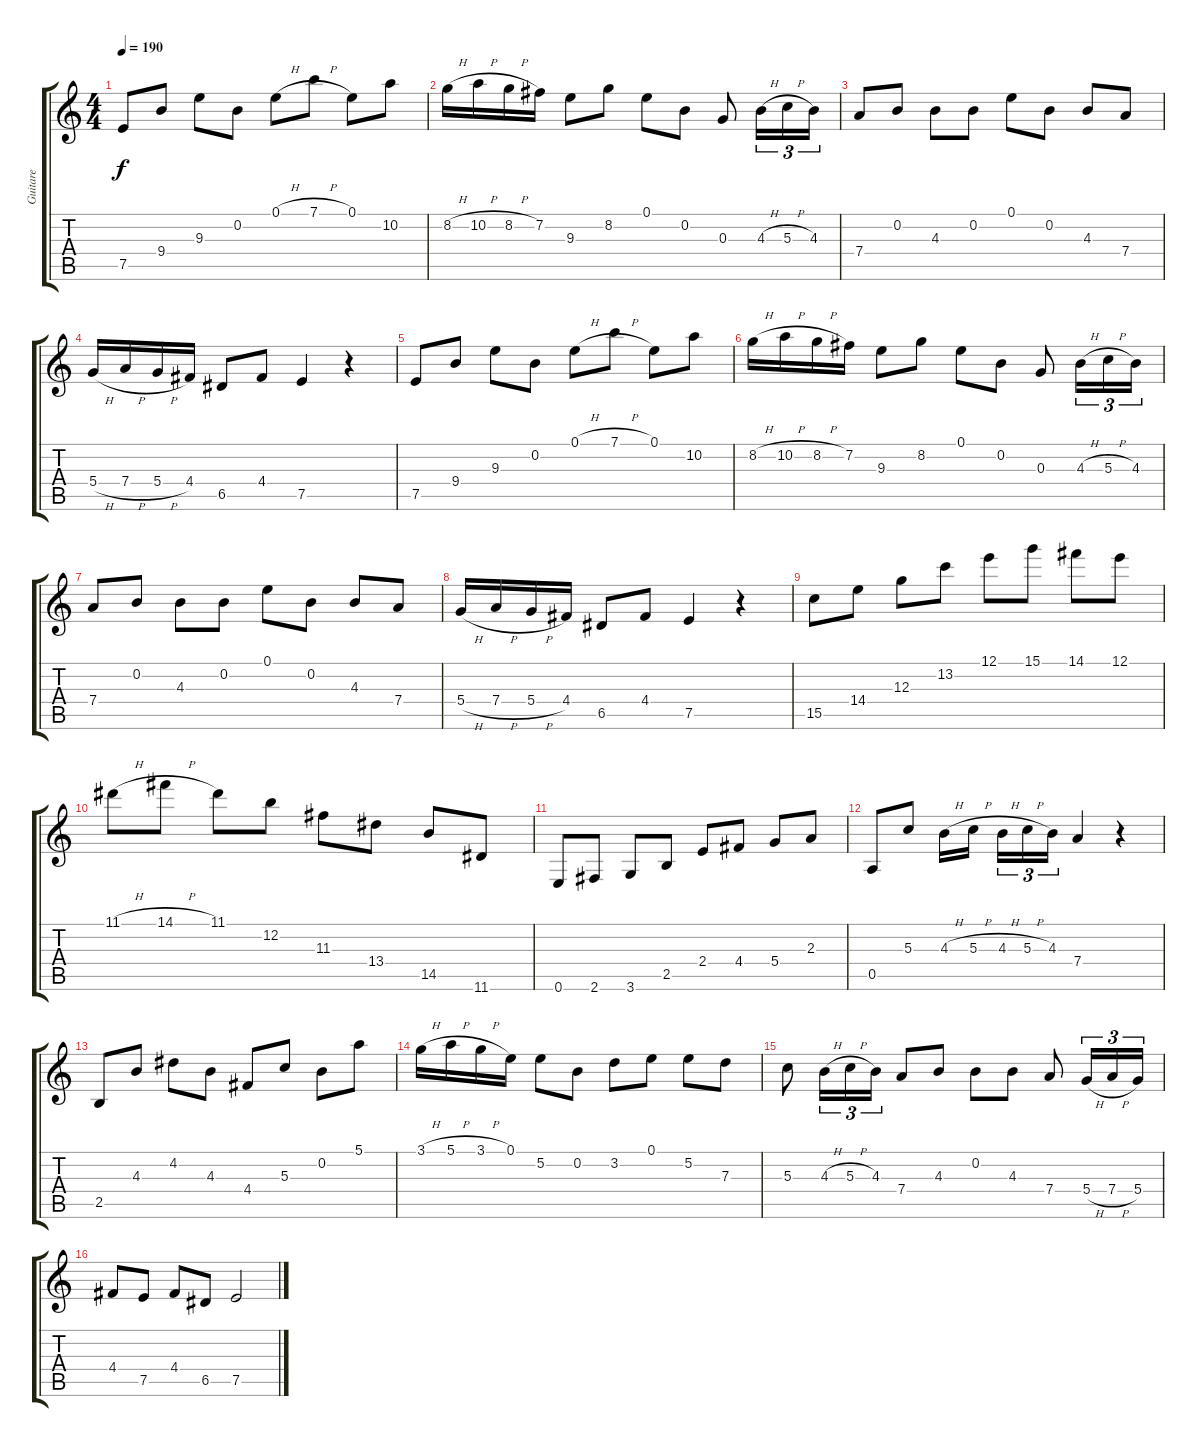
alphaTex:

\track ("Guitare" "Guitare") {instrument acousticguitarnylon}
\staff {score tabs}
\tuning (E4 B3 G3 D3 A2 E2) {hide}
\ts (4 4)
\tempo 190
\clef g2
\ks c
7.5.8{dy f instrument acousticguitarnylon} 9.4.8 9.3.8 0.2.8 0.1{h}.8 7.1{h}.8 0.1.8 10.2.8 |
8.2{h}.16 10.2{h}.16 8.2{h}.16 7.2.16 9.3.8 8.2.8 0.1.8 0.2.8 0.3.8 4.3{h}.16{tu (3 2)} 5.3{h}.16{tu (3 2)} 4.3.16{tu (3 2)} |
7.4.8 0.2.8 4.3.8 0.2.8 0.1.8 0.2.8 4.3.8 7.4.8 |
5.4{h}.16 7.4{h}.16 5.4{h}.16 4.4.16 6.5.8 4.4.8 7.5.4 r.4 |
7.5.8 9.4.8 9.3.8 0.2.8 0.1{h}.8 7.1{h}.8 0.1.8 10.2.8 |
8.2{h}.16 10.2{h}.16 8.2{h}.16 7.2.16 9.3.8 8.2.8 0.1.8 0.2.8 0.3.8 4.3{h}.16{tu (3 2)} 5.3{h}.16{tu (3 2)} 4.3.16{tu (3 2)} |
7.4.8 0.2.8 4.3.8 0.2.8 0.1.8 0.2.8 4.3.8 7.4.8 |
5.4{h}.16 7.4{h}.16 5.4{h}.16 4.4.16 6.5.8 4.4.8 7.5.4 r.4 |
15.5.8 14.4.8 12.3.8 13.2.8 12.1.8 15.1.8 14.1.8 12.1.8 |
11.1{h}.8 14.1{h}.8 11.1.8 12.2.8 11.3.8 13.4.8 14.5.8 11.6.8 |
0.6.8 2.6.8 3.6.8 2.5.8 2.4.8 4.4.8 5.4.8 2.3.8 |
0.5.8 5.3.8 4.3{h}.16 5.3{h}.16 4.3{h}.16{tu (3 2)} 5.3{h}.16{tu (3 2)} 4.3.16{tu (3 2)} 7.4.4 r.4 |
2.5.8 4.3.8 4.2.8 4.3.8 4.4.8 5.3.8 0.2.8 5.1.8 |
3.1{h}.16 5.1{h}.16 3.1{h}.16 0.1.16 5.2.8 0.2.8 3.2.8 0.1.8 5.2.8 7.3.8 |
5.3.8 4.3{h}.16{tu (3 2)} 5.3{h}.16{tu (3 2)} 4.3.16{tu (3 2)} 7.4.8 4.3.8 0.2.8 4.3.8 7.4.8 5.4{h}.16{tu (3 2)} 7.4{h}.16{tu (3 2)} 5.4.16{tu (3 2)} |
4.4.8 7.5.8 4.4.8 6.5.8 7.5.2
